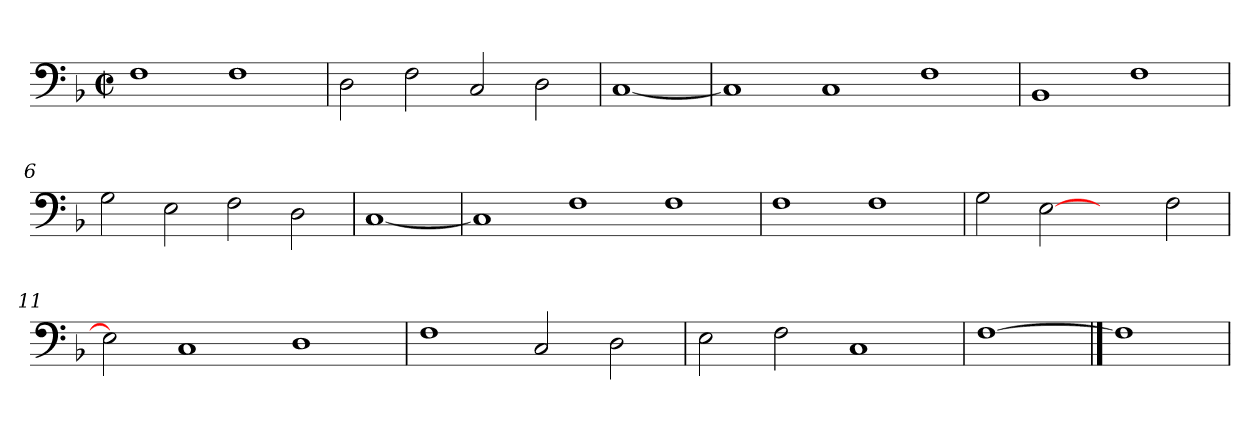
**kern
*part1
*staff1
*clefF4
*k[b-]
*M2/2
*met(c|)
=1
1F
1F
=2
2D\
2F\
2C/
2D\
=3
[1C
=4
1C]
1C
1F
=5
1BB-
1F
=6
2G\
2E\
2F\
2D\
=7
[1C
=8
1C]
1F
1F
=9
1F
1F
=10
2G\
[2E
2ryy
2F\
=11
2E]
1C
1D
=12
1F
2C/
2D\
=13
2E\
2F\
1C
=14
[1F
==15
1F]
=
*-
